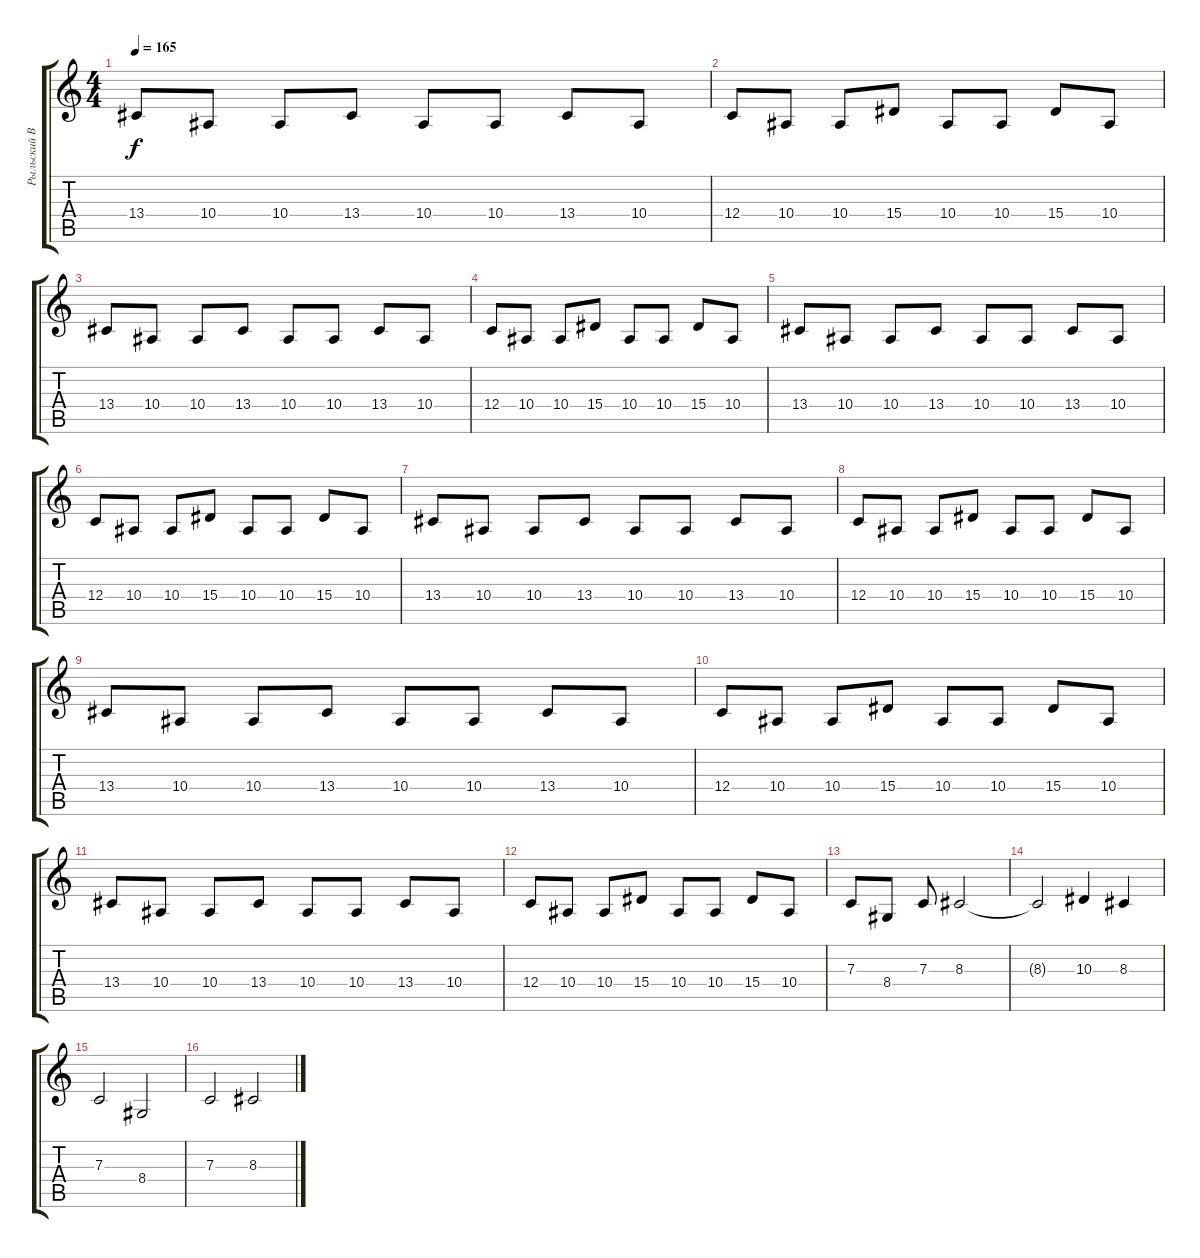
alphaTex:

\track ("Рыльский Владислав" "Рыльский В") {instrument lead2sawtooth}
\staff {score tabs}
\tuning (D4 A3 F3 C3 G2 C2) {hide}
\ts (4 4)
\tempo 165
\clef g2
\ks c
13.4.8{dy f} 10.4.8 10.4.8 13.4.8 10.4.8 10.4.8 13.4.8 10.4.8 |
12.4.8 10.4.8 10.4.8 15.4.8 10.4.8 10.4.8 15.4.8 10.4.8 |
13.4.8 10.4.8 10.4.8 13.4.8 10.4.8 10.4.8 13.4.8 10.4.8 |
12.4.8 10.4.8 10.4.8 15.4.8 10.4.8 10.4.8 15.4.8 10.4.8 |
13.4.8 10.4.8 10.4.8 13.4.8 10.4.8 10.4.8 13.4.8 10.4.8 |
12.4.8 10.4.8 10.4.8 15.4.8 10.4.8 10.4.8 15.4.8 10.4.8 |
13.4.8 10.4.8 10.4.8 13.4.8 10.4.8 10.4.8 13.4.8 10.4.8 |
12.4.8 10.4.8 10.4.8 15.4.8 10.4.8 10.4.8 15.4.8 10.4.8 |
13.4.8 10.4.8 10.4.8 13.4.8 10.4.8 10.4.8 13.4.8 10.4.8 |
12.4.8 10.4.8 10.4.8 15.4.8 10.4.8 10.4.8 15.4.8 10.4.8 |
13.4.8 10.4.8 10.4.8 13.4.8 10.4.8 10.4.8 13.4.8 10.4.8 |
12.4.8 10.4.8 10.4.8 15.4.8 10.4.8 10.4.8 15.4.8 10.4.8 |
7.3.8 8.4.8 7.3.8 8.3.2 |
8.3{t}.2 10.3.4 8.3.4 |
7.3.2 8.4.2 |
7.3.2 8.3.2
